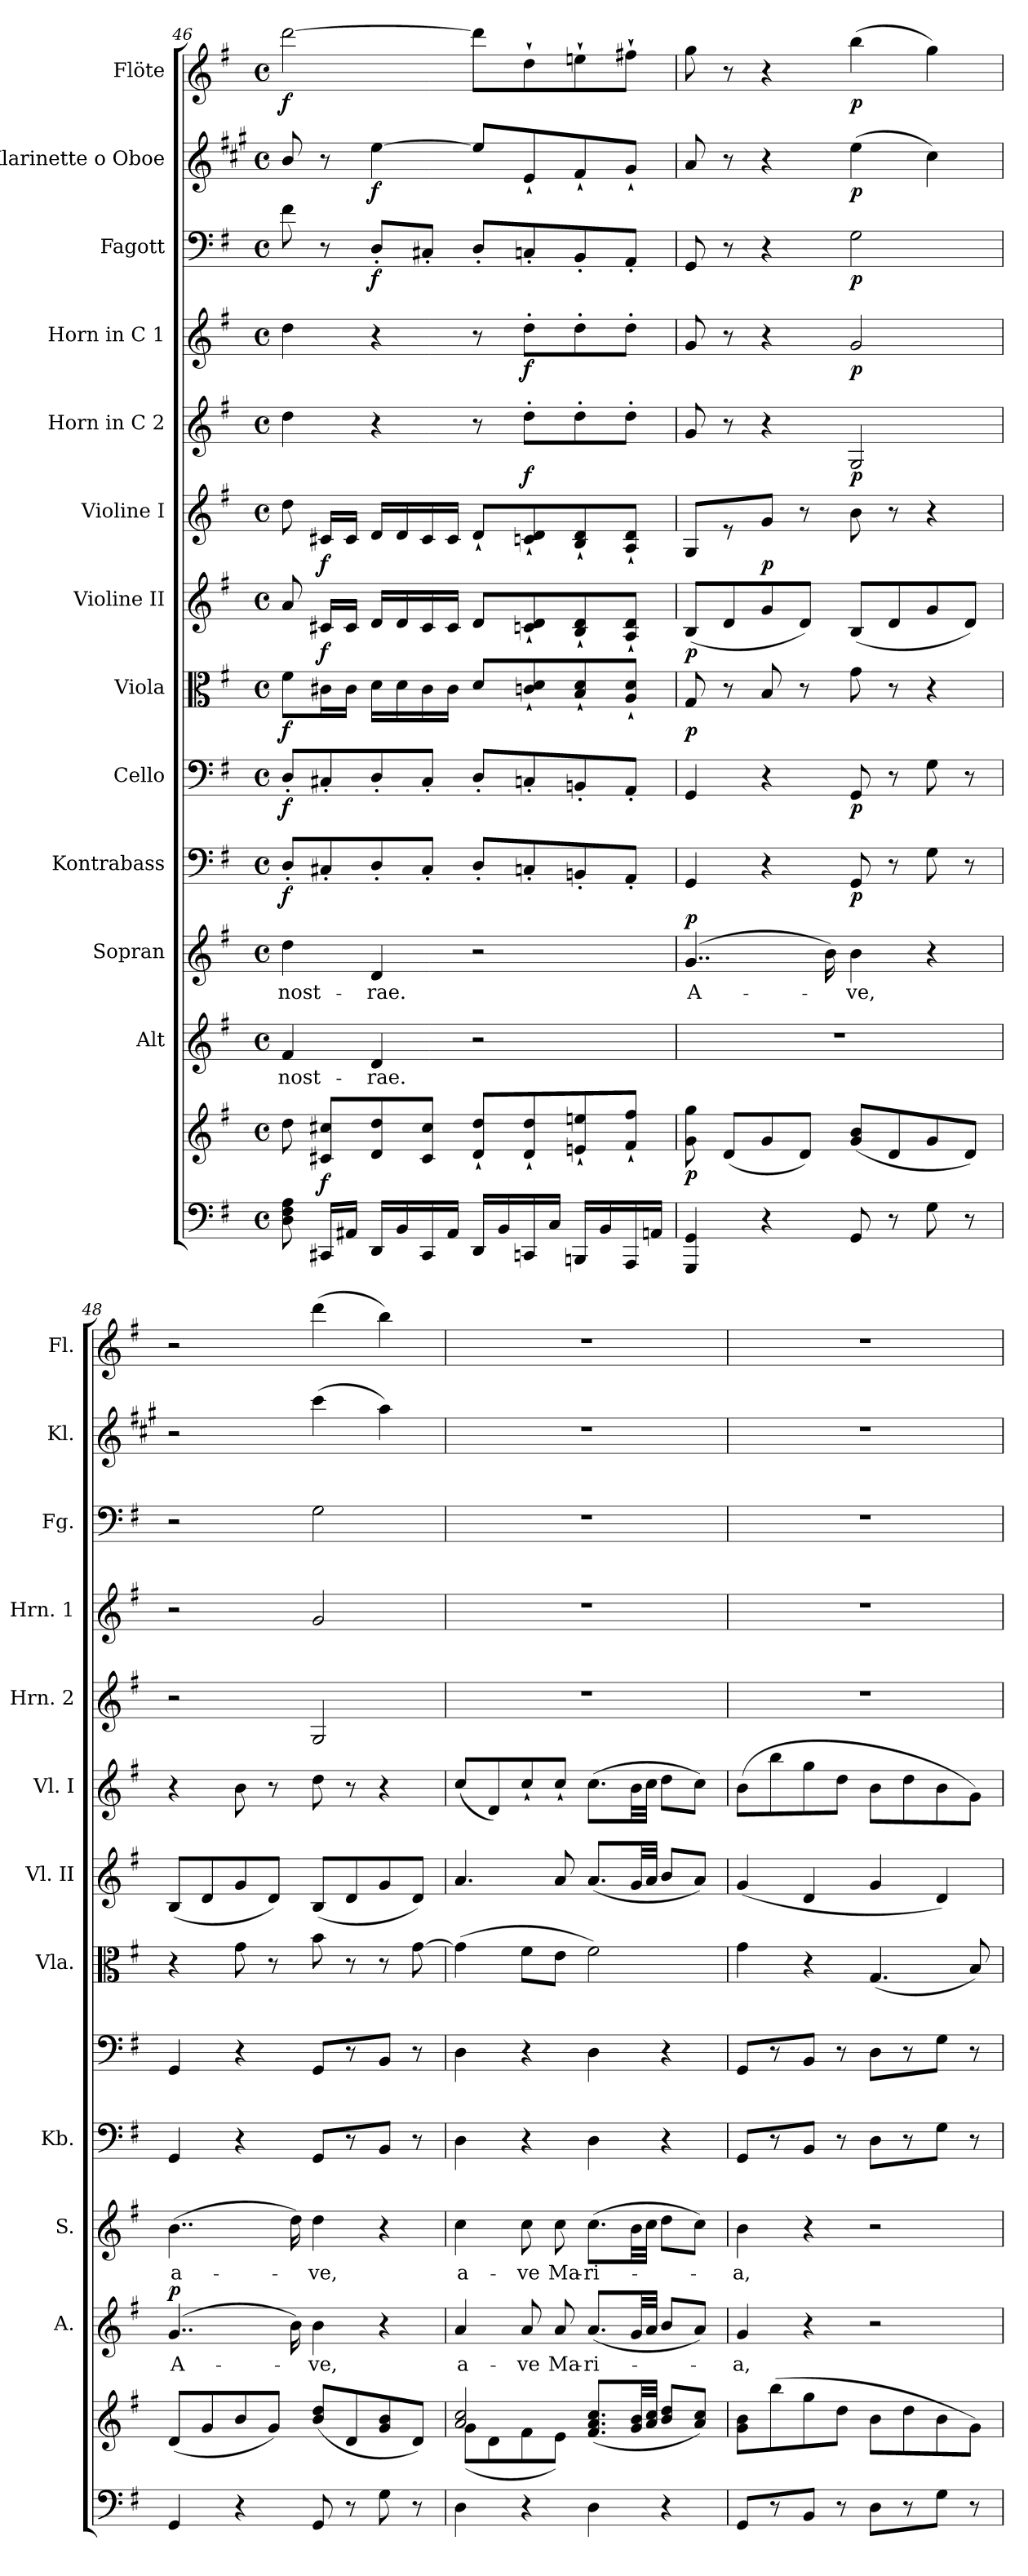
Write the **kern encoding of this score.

**kern	**kern	**dynam	**kern	**text	**dynam	**kern	**text	**dynam	**kern	**dynam	**kern	**dynam	**kern	**dynam	**kern	**dynam	**kern	**dynam	**kern	**dynam	**kern	**dynam	**kern	**dynam	**kern	**dynam	**kern	**dynam
*part13	*part13	*part13	*part12	*part12	*part12	*part11	*part11	*part11	*part10	*part10	*part9	*part9	*part8	*part8	*part7	*part7	*part6	*part6	*part5	*part5	*part4	*part4	*part3	*part3	*part2	*part2	*part1	*part1
*staff14	*staff13	*staff13/14	*staff12	*staff12	*staff12	*staff11	*staff11	*staff11	*staff10	*staff10	*staff9	*staff9	*staff8	*staff8	*staff7	*staff7	*staff6	*staff6	*staff5	*staff5	*staff4	*staff4	*staff3	*staff3	*staff2	*staff2	*staff1	*staff1
*	*	*	*I"Alt	*	*	*I"Sopran	*	*	*I"Kontrabass	*	*I"Cello	*	*I"Viola	*	*I"Violine II	*	*I"Violine I	*	*I"Horn in C 2	*	*I"Horn in C 1	*	*I"Fagott	*	*I"Klarinette o Oboe	*	*I"Flöte	*
*	*	*	*I'A.	*	*	*I'S.	*	*	*I'Kb.	*	*	*	*I'Vla.	*	*I'Vl. II	*	*I'Vl. I	*	*I'Hrn. 2	*	*I'Hrn. 1	*	*I'Fg.	*	*I'Kl.	*	*I'Fl.	*
!!LO:PB:g=z
*clefF4	*clefG2	*	*clefG2	*	*	*clefG2	*	*	*clefF4	*	*clefF4	*	*clefC3	*	*clefG2	*	*clefG2	*	*clefG2	*	*clefG2	*	*clefF4	*	*clefG2	*	*clefG2	*
*	*	*	*	*	*	*	*	*	*ITrd7c12	*	*	*	*	*	*	*	*	*	*ITrd7c12	*	*ITrd7c12	*	*	*	*ITrd1c2	*	*	*
*k[f#]	*k[f#]	*	*k[f#]	*	*	*k[f#]	*	*	*k[f#]	*	*k[f#]	*	*k[f#]	*	*k[f#]	*	*k[f#]	*	*k[f#]	*	*k[f#]	*	*k[f#]	*	*k[f#]	*	*k[f#]	*
*G:	*G:	*	*G:	*	*	*G:	*	*	*G:	*	*G:	*	*G:	*	*G:	*	*G:	*	*G:	*	*G:	*	*G:	*	*G:	*	*G:	*
*M4/4	*M4/4	*	*M4/4	*	*	*M4/4	*	*	*M4/4	*	*M4/4	*	*M4/4	*	*M4/4	*	*M4/4	*	*M4/4	*	*M4/4	*	*M4/4	*	*M4/4	*	*M4/4	*
*met(c)	*met(c)	*	*met(c)	*	*	*met(c)	*	*	*met(c)	*	*met(c)	*	*met(c)	*	*met(c)	*	*met(c)	*	*met(c)	*	*met(c)	*	*met(c)	*	*met(c)	*	*met(c)	*
=46	=46	=46	=46	=46	=46	=46	=46	=46	=46	=46	=46	=46	=46	=46	=46	=46	=46	=46	=46	=46	=46	=46	=46	=46	=46	=46	=46	=46
!	!	!	!	!LO:LY:b	!	!	!LO:LY:b	!	!	!LO:DY:b	!	!LO:DY:b	!	!LO:DY:b	!	!	!	!	!	!	!	!	!	!	!	!	!	!LO:DY:b
8D\ 8F#\ 8A\	8dd\	.	4f#/	nost-	.	4dd\	nost-	.	8DD'</L	f	8D'</L	f	8f#\L	f	8a/	.	8dd\	.	4d\	.	4d\	.	8f#\	.	8a/	.	[2ddd\	f
!	!	!LO:DY:b	!	!	!	!	!	!	!	!	!	!	!	!	!	!LO:DY:b	!	!LO:DY:b	!	!	!	!	!	!	!	!	!	!
16CC#X/LL	8c#X/ 8cc#X/L	f	.	.	.	.	.	.	8CC#X'</	.	8C#X'</	.	16c#X\L	.	16c#X/LL	f	16c#X/LL	f	.	.	.	.	8r	.	8r	.	.	.
16AA#X/JJ	.	.	.	.	.	.	.	.	.	.	.	.	16c#\JJ	.	16c#/JJ	.	16c#/JJ	.	.	.	.	.	.	.	.	.	.	.
!	!	!	!	!LO:LY:b	!	!	!LO:LY:b	!	!	!	!	!	!	!	!	!	!	!	!	!	!	!	!	!LO:DY:b	!	!LO:DY:b	!	!
16DD/LL	8d/ 8dd/	.	4d/	-rae.	.	4d/	-rae.	.	8DD'</	.	8D'</	.	16d\LL	.	16d/LL	.	16d/LL	.	4r	.	4r	.	8D'</L	f	[4dd\	f	.	.
16BB/	.	.	.	.	.	.	.	.	.	.	.	.	16d\	.	16d/	.	16d/	.	.	.	.	.	.	.	.	.	.	.
16CC#/	8c#/ 8cc#/J	.	.	.	.	.	.	.	8CC#'</J	.	8C#'</J	.	16c#\	.	16c#/	.	16c#/	.	.	.	.	.	8C#X'</J	.	.	.	.	.
16AA#/JJ	.	.	.	.	.	.	.	.	.	.	.	.	16c#\JJ	.	16c#/JJ	.	16c#/JJ	.	.	.	.	.	.	.	.	.	.	.
16DD/LL	8d/`< 8dd/`<L	.	2r	.	.	2r	.	.	8DD'</L	.	8D'</L	.	8d/L	.	8d/L	.	8d`</L	.	8r	.	8r	.	8D'</L	.	8dd/L]	.	8ddd\L]	.
16BB/	.	.	.	.	.	.	.	.	.	.	.	.	.	.	.	.	.	.	.	.	.	.	.	.	.	.	.	.
!	!	!	!	!	!	!	!	!	!	!	!	!	!	!	!	!	!	!	!	!LO:DY:b	!	!LO:DY:b	!	!	!	!	!	!
16CCn/	8d/`< 8dd/`<	.	.	.	.	.	.	.	8CCn'</	.	8Cn'</	.	8cn/`< 8d/`<	.	8cn/`< 8d/`<	.	8cn/`< 8d/`<	.	8d'>\L	f	8d'>\L	f	8Cn'</	.	8d`</	.	8dd`>\	.
16C/JJ	.	.	.	.	.	.	.	.	.	.	.	.	.	.	.	.	.	.	.	.	.	.	.	.	.	.	.	.
16BBBn/LL	8en/`< 8een/`<	.	.	.	.	.	.	.	8BBBn'</	.	8BBn'</	.	8B/`< 8d/`<	.	8B/`< 8d/`<	.	8B/`< 8d/`<	.	8d'>\	.	8d'>\	.	8BB'</	.	8e`</	.	8een`>\	.
16BB/	.	.	.	.	.	.	.	.	.	.	.	.	.	.	.	.	.	.	.	.	.	.	.	.	.	.	.	.
16AAA/	8f#/`< 8ff#/`<J	.	.	.	.	.	.	.	8AAA'</J	.	8AA'</J	.	8A/`< 8d/`<J	.	8A/`< 8d/`<J	.	8A/`< 8d/`<J	.	8d'>\J	.	8d'>\J	.	8AA'</J	.	8f#`</J	.	8ff#X`>\J	.
16AAn/JJ	.	.	.	.	.	.	.	.	.	.	.	.	.	.	.	.	.	.	.	.	.	.	.	.	.	.	.	.
=47	=47	=47	=47	=47	=47	=47	=47	=47	=47	=47	=47	=47	=47	=47	=47	=47	=47	=47	=47	=47	=47	=47	=47	=47	=47	=47	=47	=47
!	!	!LO:DY:b	!	!	!	!	!LO:LY:b	!LO:DY:a	!	!	!	!	!	!LO:DY:b	!	!LO:DY:b	!	!	!	!	!	!	!	!	!	!	!	!
4GGG/ 4GG/	8g\ 8gg\	p	1r	.	.	(4..g/	A-	p	4GGG/	.	4GG/	.	8G/	p	(<8B/L	p	8G/L	.	8G/	.	8G/	.	8GG/	.	8g/	.	8gg\	.
.	(<8d/L	.	.	.	.	.	.	.	.	.	.	.	8r	.	8d/	.	8r	.	8r	.	8r	.	8r	.	8r	.	8r	.
!	!	!	!	!	!	!	!	!	!	!	!	!	!	!	!	!	!	!LO:DY:b	!	!	!	!	!	!	!	!	!	!
4r	8g/	.	.	.	.	.	.	.	4r	.	4r	.	8B/	.	8g/	.	8g/J	p	4r	.	4r	.	4r	.	4r	.	4r	.
.	8d/J)	.	.	.	.	.	.	.	.	.	.	.	8r	.	8d/J)	.	8r	.	.	.	.	.	.	.	.	.	.	.
.	.	.	.	.	.	16b\)	.	.	.	.	.	.	.	.	.	.	.	.	.	.	.	.	.	.	.	.	.	.
!	!	!	!	!	!	!	!LO:LY:b	!	!	!LO:DY:b	!	!LO:DY:b	!	!	!	!	!	!	!	!LO:DY:b	!	!LO:DY:b	!	!LO:DY:b	!	!LO:DY:b	!	!LO:DY:b
8GG/	(<8g/ 8b/L	.	.	.	.	4b\	-ve,	.	8GGG/	p	8GG/	p	8g\	.	(<8B/L	.	8b\	.	2GG/	p	2G/	p	2G\	p	(>4dd\	p	(>4bb\	p
8r	8d/	.	.	.	.	.	.	.	8r	.	8r	.	8r	.	8d/	.	8r	.	.	.	.	.	.	.	.	.	.	.
8G\	8g/	.	.	.	.	4r	.	.	8GG\	.	8G\	.	4r	.	8g/	.	4r	.	.	.	.	.	.	.	4b\)	.	4gg\)	.
8r	8d/J)	.	.	.	.	.	.	.	8r	.	8r	.	.	.	8d/J)	.	.	.	.	.	.	.	.	.	.	.	.	.
=48	=48	=48	=48	=48	=48	=48	=48	=48	=48	=48	=48	=48	=48	=48	=48	=48	=48	=48	=48	=48	=48	=48	=48	=48	=48	=48	=48	=48
!	!	!	!	!LO:LY:b	!LO:DY:a	!	!LO:LY:b	!	!	!	!	!	!	!	!	!	!	!	!	!	!	!	!	!	!	!	!	!
4GG/	(<8d/L	.	(4..g/	A-	p	(>4..b\	a-	.	4GGG/	.	4GG/	.	4r	.	(<8B/L	.	4r	.	2r	.	2r	.	2r	.	2r	.	2r	.
.	8g/	.	.	.	.	.	.	.	.	.	.	.	.	.	8d/	.	.	.	.	.	.	.	.	.	.	.	.	.
4r	8b/	.	.	.	.	.	.	.	4r	.	4r	.	8g\	.	8g/	.	8b\	.	.	.	.	.	.	.	.	.	.	.
.	8g/J)	.	.	.	.	.	.	.	.	.	.	.	8r	.	8d/J)	.	8r	.	.	.	.	.	.	.	.	.	.	.
.	.	.	16b\)	.	.	16dd\)	.	.	.	.	.	.	.	.	.	.	.	.	.	.	.	.	.	.	.	.	.	.
!	!	!	!	!LO:LY:b	!	!	!LO:LY:b	!	!	!	!	!	!	!	!	!	!	!	!	!	!	!	!	!	!	!	!	!
8GG/	(<8b/ 8dd/L	.	4b\	-ve,	.	4dd\	-ve,	.	8GGG/L	.	8GG/L	.	8b\	.	(<8B/L	.	8dd\	.	2GG/	.	2G/	.	2G\	.	(>4bb\	.	(>4ddd\	.
8r	8d/	.	.	.	.	.	.	.	8r	.	8r	.	8r	.	8d/	.	8r	.	.	.	.	.	.	.	.	.	.	.
8G\	8g/ 8b/	.	4r	.	.	4r	.	.	8BBB/J	.	8BB/J	.	8r	.	8g/	.	4r	.	.	.	.	.	.	.	4gg\)	.	4bb\)	.
8r	8d/J)	.	.	.	.	.	.	.	8r	.	8r	.	[8g\	.	8d/J)	.	.	.	.	.	.	.	.	.	.	.	.	.
!!LO:PB:g=z
=49	=49	=49	=49	=49	=49	=49	=49	=49	=49	=49	=49	=49	=49	=49	=49	=49	=49	=49	=49	=49	=49	=49	=49	=49	=49	=49	=49	=49
*	*^	*	*	*	*	*	*	*	*	*	*	*	*	*	*	*	*	*	*	*	*	*	*	*	*	*	*	*
!	!	!	!	!	!LO:LY:b	!	!	!LO:LY:b	!	!	!	!	!	!	!	!	!	!	!	!	!	!	!	!	!	!	!	!	!
4D\	2a/ 2cc/	(<8g\L	.	4a/	a-	.	4cc\	a-	.	4DD\	.	4D\	.	(>4g\]	.	4.a/	.	(<8cc/L	.	1r	.	1r	.	1r	.	1r	.	1r	.
.	.	8d\	.	.	.	.	.	.	.	.	.	.	.	.	.	.	.	8d/)	.	.	.	.	.	.	.	.	.	.	.
!	!	!	!	!	!LO:LY:b	!	!	!LO:LY:b	!	!	!	!	!	!	!	!	!	!	!	!	!	!	!	!	!	!	!	!	!
4r	.	8f#\	.	8a/	-ve	.	8cc\	-ve	.	4r	.	4r	.	8f#\L	.	.	.	8cc`</	.	.	.	.	.	.	.	.	.	.	.
!	!	!	!	!	!LO:LY:b	!	!	!LO:LY:b	!	!	!	!	!	!	!	!	!	!	!	!	!	!	!	!	!	!	!	!	!
.	.	8e\J)	.	8a/	Ma-	.	8cc\	Ma-	.	.	.	.	.	8e\J	.	8a/	.	8cc`</J	.	.	.	.	.	.	.	.	.	.	.
!	!	!	!	!	!LO:LY:b	!	!	!LO:LY:b	!	!	!	!	!	!	!	!	!	!	!	!	!	!	!	!	!	!	!	!	!
4D\	(<8.f#/ 8.a/ 8.cc/L	2ryy	.	(<8.a/L	-ri-	.	(>8.cc\L	-ri-	.	4DD\	.	4D\	.	2f#\)	.	(<8.a/L	.	(>8.cc\L	.	.	.	.	.	.	.	.	.	.	.
.	32g/ 32b/LL	.	.	32g/LL	.	.	32b\LL	.	.	.	.	.	.	.	.	32g/LL	.	32b\LL	.	.	.	.	.	.	.	.	.	.	.
.	32a/ 32cc/JJJ	.	.	32a/JJJ	.	.	32cc\JJJ	.	.	.	.	.	.	.	.	32a/JJJ	.	32cc\JJJ	.	.	.	.	.	.	.	.	.	.	.
4r	8b/ 8dd/L	.	.	8b/L	.	.	8dd\L	.	.	4r	.	4r	.	.	.	8b/L	.	8dd\L	.	.	.	.	.	.	.	.	.	.	.
.	8a/ 8cc/J)	.	.	8a/J)	.	.	8cc\J)	.	.	.	.	.	.	.	.	8a/J)	.	8cc\J)	.	.	.	.	.	.	.	.	.	.	.
*	*v	*v	*	*	*	*	*	*	*	*	*	*	*	*	*	*	*	*	*	*	*	*	*	*	*	*	*	*	*
=50	=50	=50	=50	=50	=50	=50	=50	=50	=50	=50	=50	=50	=50	=50	=50	=50	=50	=50	=50	=50	=50	=50	=50	=50	=50	=50	=50	=50
!	!	!	!	!LO:LY:b	!	!	!LO:LY:b	!	!	!	!	!	!	!	!	!	!	!	!	!	!	!	!	!	!	!	!	!
8GG/L	8g\ 8b\L	.	4g/	-a,	.	4b\	-a,	.	8GGG/L	.	8GG/L	.	4g\	.	(<4g/	.	(>8b\L	.	1r	.	1r	.	1r	.	1r	.	1r	.
8r	(>8bb\	.	.	.	.	.	.	.	8r	.	8r	.	.	.	.	.	8bb\	.	.	.	.	.	.	.	.	.	.	.
8BB/J	8gg\	.	4r	.	.	4r	.	.	8BBB/J	.	8BB/J	.	4r	.	4d/	.	8gg\	.	.	.	.	.	.	.	.	.	.	.
8r	8dd\J	.	.	.	.	.	.	.	8r	.	8r	.	.	.	.	.	8dd\J	.	.	.	.	.	.	.	.	.	.	.
8D\L	8b\L	.	2r	.	.	2r	.	.	8DD\L	.	8D\L	.	(<4.G/	.	4g/	.	8b\L	.	.	.	.	.	.	.	.	.	.	.
8r	8dd\	.	.	.	.	.	.	.	8r	.	8r	.	.	.	.	.	8dd\	.	.	.	.	.	.	.	.	.	.	.
8G\J	8b\	.	.	.	.	.	.	.	8GG\J	.	8G\J	.	.	.	4d/)	.	8b\	.	.	.	.	.	.	.	.	.	.	.
8r	8g\J)	.	.	.	.	.	.	.	8r	.	8r	.	8B/)	.	.	.	8g\J)	.	.	.	.	.	.	.	.	.	.	.
=	=	=	=	=	=	=	=	=	=	=	=	=	=	=	=	=	=	=	=	=	=	=	=	=	=	=	=	=
*-	*-	*-	*-	*-	*-	*-	*-	*-	*-	*-	*-	*-	*-	*-	*-	*-	*-	*-	*-	*-	*-	*-	*-	*-	*-	*-	*-	*-
